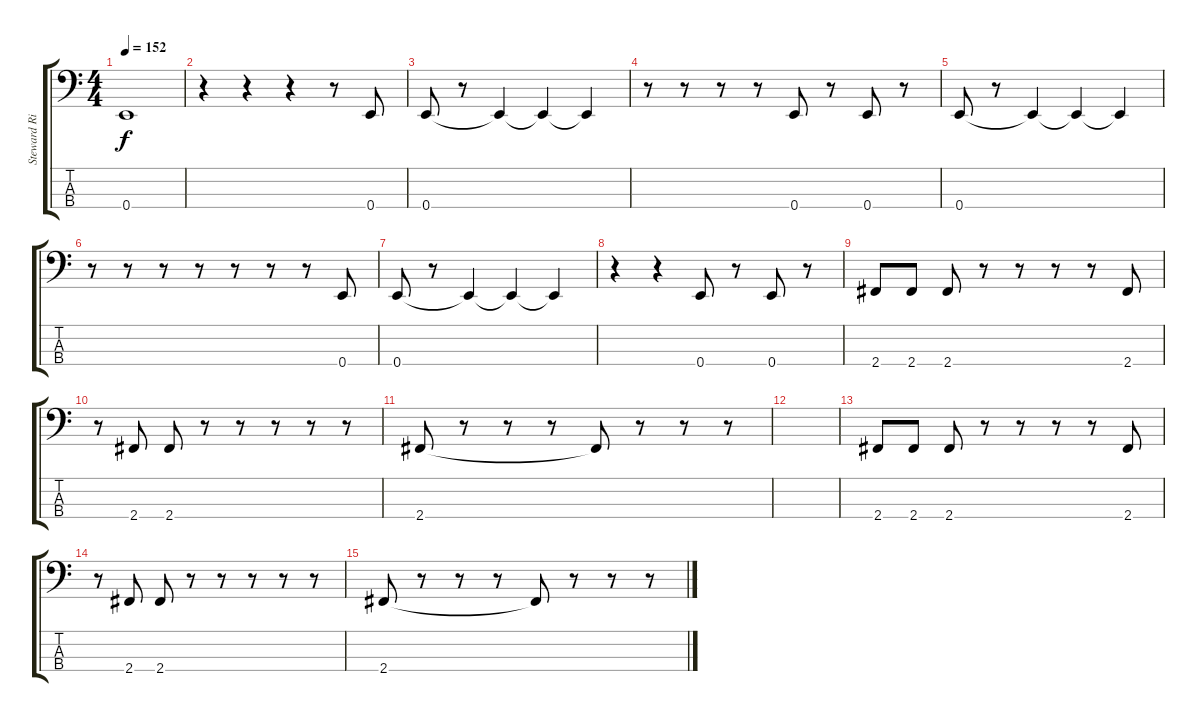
\track ("Steward Richrdson" "Steward Ri") {instrument electricbasspick}
\staff {score tabs}
\tuning (G2 D2 A1 E1) {hide}
\ts (4 4)
\tempo 152
\clef f4
\ks c
0.4.1{dy f instrument electricbasspick} |
r.4 r.4 r.4 r.8 0.4.8 |
0.4.8 r.8 0.4{t}.4 0.4{t}.4 0.4{t}.4 |
r.8 r.8 r.8 r.8 0.4.8 r.8 0.4.8 r.8 |
0.4.8 r.8 0.4{t}.4 0.4{t}.4 0.4{t}.4 |
r.8 r.8 r.8 r.8 r.8 r.8 r.8 0.4.8 |
0.4.8 r.8 0.4{t}.4 0.4{t}.4 0.4{t}.4 |
r.4 r.4 0.4.8 r.8 0.4.8 r.8 |
2.4.8 2.4.8 2.4.8 r.8 r.8 r.8 r.8 2.4.8 |
r.8 2.4.8 2.4.8 r.8 r.8 r.8 r.8 r.8 |
2.4.8 r.8 r.8 r.8 2.4{t}.8 r.8 r.8 r.8 |
|
2.4.8 2.4.8 2.4.8 r.8 r.8 r.8 r.8 2.4.8 |
r.8 2.4.8 2.4.8 r.8 r.8 r.8 r.8 r.8 |
2.4.8 r.8 r.8 r.8 2.4{t}.8 r.8 r.8 r.8
